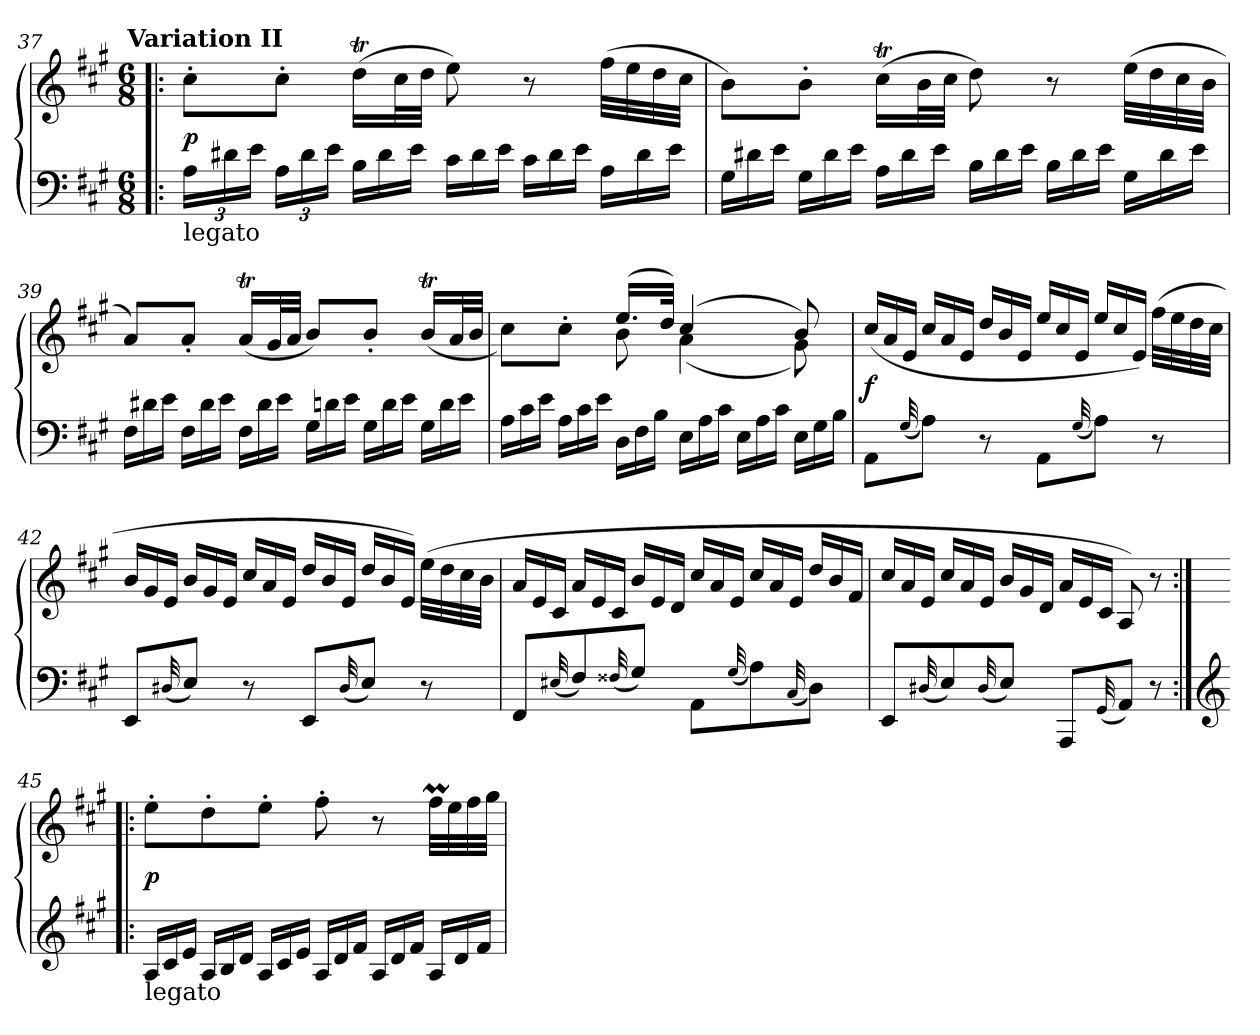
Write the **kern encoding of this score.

**kern	**kern	**dynam
*part1	*part1	*part1
*staff2	*staff1	*staff1/2
*clefF4	*clefG2	*
*k[f#c#g#]	*k[f#c#g#]	*
!!LO:TX:omd:t=Variation II
*M6/8	*M6/8	*
*MM72	*MM72	*
=37!|:	=37!|:	=37!|:
!LO:TX:b:t=legato	!	!
24ALL	8cc#'L	p
24d#X	.	.
24eJJ	.	.
24ALL	8cc#'J	.
24d#	.	.
24eJJ	.	.
*Xtuplet	*	*
24BLL	(16ddTLL	.
24d#	.	.
.	32cc#L	.
24eJJ	.	.
.	32ddJJJ	.
24c#LL	8ee)	.
24d#	.	.
24eJJ	.	.
24c#LL	8r	.
24d#	.	.
24eJJ	.	.
24ALL	(32ff#LLL	.
.	32ee	.
24d#	.	.
.	32dd	.
24eJJ	.	.
.	32cc#JJJ	.
=38	=38	=38
24G#LL	8bL)	.
24d#X	.	.
24eJJ	.	.
24G#LL	8b'J	.
24d#	.	.
24eJJ	.	.
24ALL	(16cc#tLL	.
24d#	.	.
.	32bL	.
24eJJ	.	.
.	32cc#JJJ	.
24BLL	8dd)	.
24d#	.	.
24eJJ	.	.
24BLL	8r	.
24d#	.	.
24eJJ	.	.
24G#LL	(>32eeLLL	.
.	32dd	.
24d#	.	.
.	32cc#	.
24eJJ	.	.
.	32bJJJ	.
=39	=39	=39
24F#LL	8aL)	.
24d#X	.	.
24eJJ	.	.
24F#LL	8a'J	.
24d#	.	.
24eJJ	.	.
24F#LL	(16aTLL	.
24d#	.	.
.	32g#L	.
24eJJ	.	.
.	32aJJJ	.
24G#LL	8b/L)	.
24dn	.	.
24eJJ	.	.
24G#LL	8b'/J	.
24d	.	.
24eJJ	.	.
24G#LL	(>16bTLL	.
24d	.	.
.	32aL	.
24eJJ	.	.
.	32bJJJ	.
=40	=40	=40
*	*^	*
24ALL	4ryy	8cc#L)	.
24c#	.	.	.
24eJJ	.	.	.
24ALL	.	8cc#'>J	.
24c#	.	.	.
24eJJ	.	.	.
24DLL	(16.eeLL	8b	.
24F#	.	.	.
24BJJ	.	.	.
.	32ddJJk)	.	.
24ELL	(4cc#	(4a	.
24A	.	.	.
24c#JJ	.	.	.
24ELL	.	.	.
24A	.	.	.
24c#JJ	.	.	.
24ELL	8b)	8g#)	.
24G#	.	.	.
24BJJ	.	.	.
*	*v	*v	*
=41	=41	=41
*	*Xtuplet	*
8AAL	(24cc#LL	f
.	24a	.
.	24eJJ	.
(32qqG#/	.	.
8AJ)	24cc#LL	.
.	24a	.
.	24eJJ	.
8r	24ddLL	.
.	24b	.
.	24eJJ	.
8AAL	24ee/LL	.
.	24cc#/	.
.	24e/JJ	.
(32qqG#/	.	.
8AJ)	24ee/LL	.
.	24cc#/	.
.	24e/JJ)	.
8r	(>32ff#LLL	.
.	32ee	.
.	32dd	.
.	32cc#JJJ	.
=42	=42	=42
8EEL	24bLL	.
.	24g#	.
.	24eJJ	.
(32qqD#X/	.	.
8EJ)	24bLL	.
.	24g#	.
.	24eJJ	.
8r	24cc#LL	.
.	24a	.
.	24eJJ	.
8EEL	24ddLL	.
.	24b	.
.	24eJJ	.
(32qqD#/	.	.
8EJ)	24ddLL	.
.	24b	.
.	24eJJ)	.
8r	(32eeLLL	.
.	32dd	.
.	32cc#	.
.	32bJJJ	.
=43	=43	=43
8FF#/L	24aLL	.
.	24e	.
.	24c#JJ	.
(32qqE#X/	.	.
8F#/)	24aLL	.
.	24e	.
.	24c#JJ	.
(32qqF##X/	.	.
8G#/J)	24bLL	.
.	24e	.
.	24dJJ	.
8AAL	24cc#LL	.
.	24a	.
.	24eJJ	.
(32qqG#/	.	.
8A)	24cc#LL	.
.	24a	.
.	24eJJ	.
(32qqC#/	.	.
8DJ)	24ddLL	.
.	24b	.
.	24f#JJ	.
=44	=44	=44
8EEL	24cc#LL	.
.	24a	.
.	24eJJ	.
(32qqD#X/	.	.
8E)	24cc#LL	.
.	24a	.
.	24eJJ	.
(32qqD#/	.	.
8EJ)	24bLL	.
.	24g#	.
.	24dJJ	.
8AAAL	24aLL	.
.	24e	.
.	24c#JJ	.
(32qqGG#/	.	.
8AAJ)	8A)	.
8r	8r	.
=45:|!|:	=45:|!|:	=45:|!|:
*clefG2	*	*
!LO:TX:b:t=legato	!	!
24ALL	8ee'L	p
24c#	.	.
24eJJ	.	.
24ALL	8dd'	.
24B	.	.
24dJJ	.	.
24ALL	8ee'J	.
24c#	.	.
24eJJ	.	.
24ALL	8ff#'	.
24d	.	.
24f#JJ	.	.
24ALL	8r	.
24d	.	.
24f#JJ	.	.
24ALL	32ff#MLLL	.
.	32ee	.
24d	.	.
.	32ff#	.
24f#JJ	.	.
.	32gg#JJJ	.
=	=	=
*-	*-	*-
